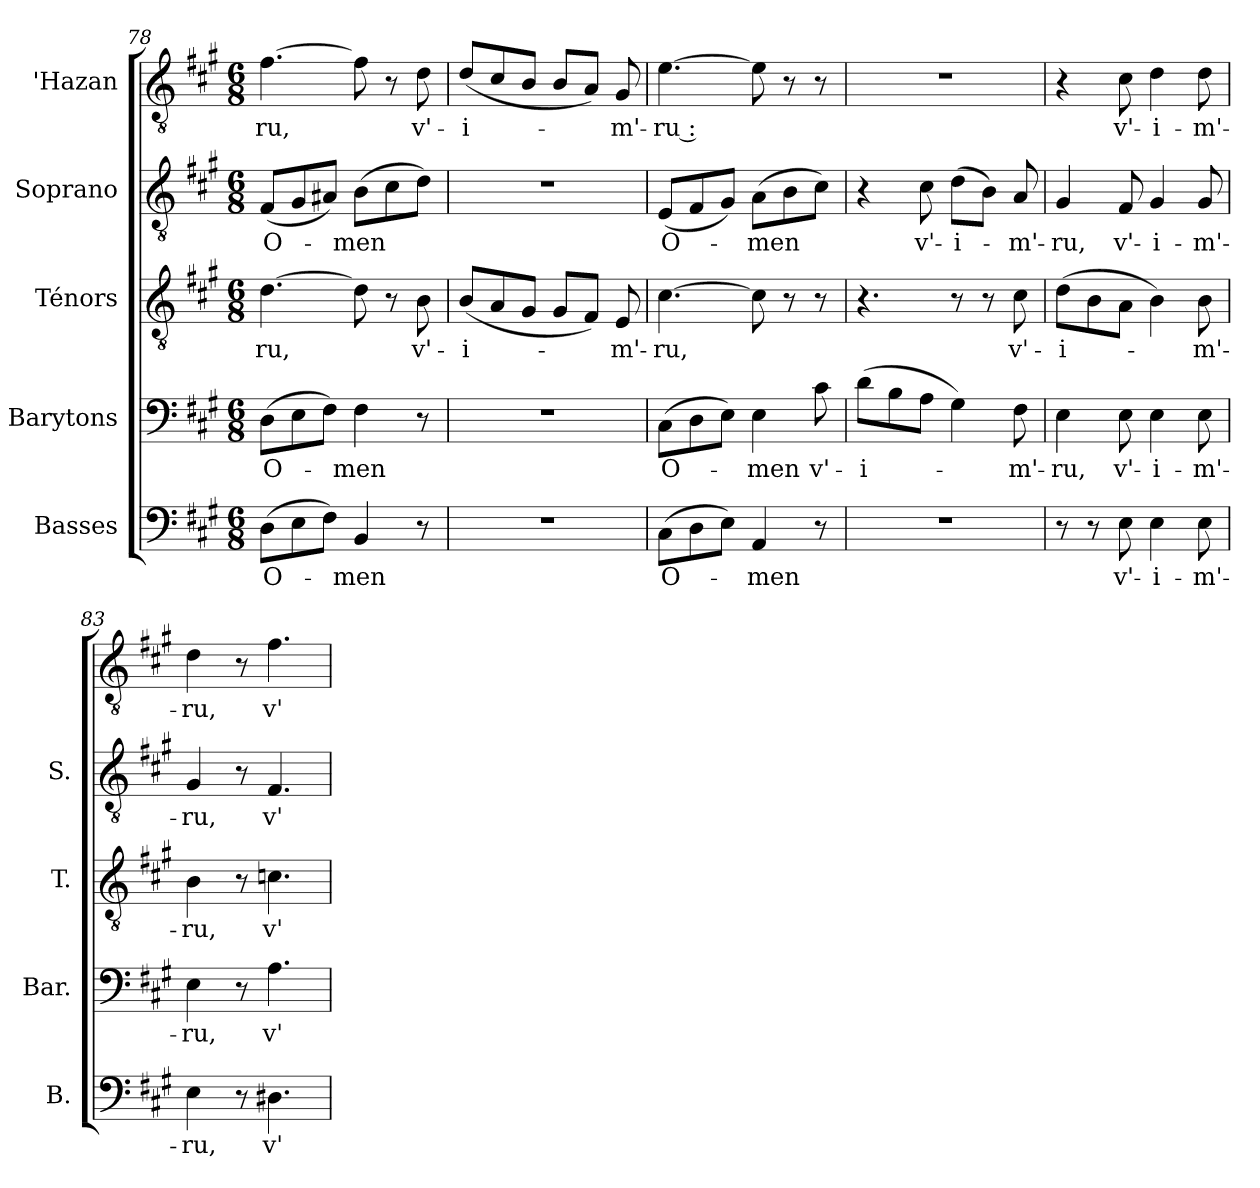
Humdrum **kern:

**kern	**text	**kern	**text	**kern	**text	**kern	**text	**kern	**text
*part5	*part5	*part4	*part4	*part3	*part3	*part2	*part2	*part1	*part1
*staff5	*staff5	*staff4	*staff4	*staff3	*staff3	*staff2	*staff2	*staff1	*staff1
*I"Basses	*	*I"Barytons	*	*I"Ténors	*	*I"Soprano	*	*I"'Hazan	*
*I'B.	*	*I'Bar.	*	*I'T.	*	*I'S.	*	*I''H.	*
*clefF4	*	*clefF4	*	*clefGv2	*	*clefGv2	*	*clefGv2	*
*	*	*	*	*ITrd7c12	*	*ITrd7c12	*	*ITrd7c12	*
*k[f#c#g#]	*	*k[f#c#g#]	*	*k[f#c#g#]	*	*k[f#c#g#]	*	*k[f#c#g#]	*
*A:	*	*A:	*	*A:	*	*A:	*	*A:	*
*M6/8	*	*M6/8	*	*M6/8	*	*M6/8	*	*M6/8	*
=78	=78	=78	=78	=78	=78	=78	=78	=78	=78
!	!LO:LY:b:color=#000000	!	!	!	!	!	!	!	!
!	!	!	!LO:LY:b:color=#000000	!	!	!	!	!	!
!	!	!	!	!	!LO:LY:b:color=#000000	!	!	!	!
!	!	!	!	!	!	!	!LO:LY:b:color=#000000	!	!
!	!	!	!	!	!	!	!	!	!LO:LY:b:color=#000000
(8Di\L	O-	(8Di\L	O-	[>4.Di\	-ru,	(8FF#i/L	O-	[>4.F#i\	-ru,
8Ei\	.	8Ei\	.	.	.	8GG#i/	.	.	.
8F#i\J)	.	8F#i\J)	.	.	.	8AA#Xi/J)	.	.	.
!	!LO:LY:b:color=#000000	!	!	!	!	!	!	!	!
!	!	!	!LO:LY:b:color=#000000	!	!	!	!	!	!
!	!	!	!	!	!	!	!LO:LY:b:color=#000000	!	!
4BBi/	-men	4F#i\	-men	8Di\]	.	(8BBi\L	-men	8F#i\]	.
.	.	.	.	8r	.	8C#i\	.	8r	.
!	!	!	!	!	!LO:LY:b:color=#000000	!	!	!	!
!	!	!	!	!	!	!	!	!	!LO:LY:b:color=#000000
8r	.	8r	.	8BBi\	v'-	8Di\J)	.	8Di\	v'-
=79	=79	=79	=79	=79	=79	=79	=79	=79	=79
!LO:N:vis=1	!	!LO:N:vis=1	!	!	!	!	!	!	!
!	!	!	!	!	!LO:LY:b:color=#000000	!LO:N:vis=1	!	!	!
!	!	!	!	!	!	!	!	!	!LO:LY:b:color=#000000
2.r	.	2.r	.	(8BBi/L	-i-	2.r	.	(8Di/L	-i-
.	.	.	.	8AAi/	.	.	.	8C#i/	.
.	.	.	.	8GG#i/J	.	.	.	8BBi/J	.
.	.	.	.	8GG#i/L	.	.	.	8BBi/L	.
.	.	.	.	8FF#i/J)	.	.	.	8AAi/J)	.
!	!	!	!	!	!LO:LY:b:color=#000000	!	!	!	!
!	!	!	!	!	!	!	!	!	!LO:LY:b:color=#000000
.	.	.	.	8EEi/	-m'-	.	.	8GG#i/	-m'-
!!LO:LB:g=z
=80	=80	=80	=80	=80	=80	=80	=80	=80	=80
!	!LO:LY:b:color=#000000	!	!	!	!	!	!	!	!
!	!	!	!LO:LY:b:color=#000000	!	!	!	!	!	!
!	!	!	!	!	!LO:LY:b:color=#000000	!	!	!	!
!	!	!	!	!	!	!	!LO:LY:b:color=#000000	!	!
!	!	!	!	!	!	!	!	!	!LO:LY:b:color=#000000
(8C#i\L	O-	(8C#i\L	O-	[>4.C#i\	-ru,	(8EEi/L	O-	[>4.Ei\	-ru :
8Di\	.	8Di\	.	.	.	8FF#i/	.	.	.
8Ei\J)	.	8Ei\J)	.	.	.	8GG#i/J)	.	.	.
!	!LO:LY:b:color=#000000	!	!	!	!	!	!	!	!
!	!	!	!LO:LY:b:color=#000000	!	!	!	!	!	!
!	!	!	!	!	!	!	!LO:LY:b:color=#000000	!	!
4AAi/	-men	4Ei\	-men	8C#i\]	.	(8AAi\L	-men	8Ei\]	.
.	.	.	.	8r	.	8BBi\	.	8r	.
!	!	!	!LO:LY:b:color=#000000	!	!	!	!	!	!
8r	.	8c#i\	v'-	8r	.	8C#i\J)	.	8r	.
=81	=81	=81	=81	=81	=81	=81	=81	=81	=81
!LO:N:vis=1	!	!	!	!	!	!	!	!	!
!	!	!	!LO:LY:b:color=#000000	!	!	!	!	!LO:N:vis=1	!
2.r	.	(8di\L	-i-	4.r	.	4r	.	2.r	.
.	.	8Bi\	.	.	.	.	.	.	.
!	!	!	!	!	!	!	!LO:LY:b:color=#000000	!	!
.	.	8Ai\J	.	.	.	8C#i\	v'-	.	.
!	!	!	!	!	!	!	!LO:LY:b:color=#000000	!	!
.	.	4G#i\)	.	8r	.	(8Di\L	-i-	.	.
.	.	.	.	8r	.	8BBi\J)	.	.	.
!	!	!	!LO:LY:b:color=#000000	!	!	!	!	!	!
!	!	!	!	!	!LO:LY:b:color=#000000	!	!	!	!
!	!	!	!	!	!	!	!LO:LY:b:color=#000000	!	!
.	.	8F#i\	-m'-	8C#i\	v'-	8AAi/	-m'-	.	.
=82	=82	=82	=82	=82	=82	=82	=82	=82	=82
!	!	!	!LO:LY:b:color=#000000	!	!	!	!	!	!
!	!	!	!	!	!LO:LY:b:color=#000000	!	!	!	!
!	!	!	!	!	!	!	!LO:LY:b:color=#000000	!	!
8r	.	4Ei\	-ru,	(8Di\L	-i-	4GG#i/	-ru,	4r	.
8r	.	.	.	8BBi\	.	.	.	.	.
!	!LO:LY:b:color=#000000	!	!	!	!	!	!	!	!
!	!	!	!LO:LY:b:color=#000000	!	!	!	!	!	!
!	!	!	!	!	!	!	!LO:LY:b:color=#000000	!	!
!	!	!	!	!	!	!	!	!	!LO:LY:b:color=#000000
8Ei\	v'-	8Ei\	v'-	8AAi\J	.	8FF#i/	v'-	8C#i\	v'-
!	!LO:LY:b:color=#000000	!	!	!	!	!	!	!	!
!	!	!	!LO:LY:b:color=#000000	!	!	!	!	!	!
!	!	!	!	!	!	!	!LO:LY:b:color=#000000	!	!
!	!	!	!	!	!	!	!	!	!LO:LY:b:color=#000000
4Ei\	-i-	4Ei\	-i-	4BBi\)	.	4GG#i/	-i-	4Di\	-i-
!	!LO:LY:b:color=#000000	!	!	!	!	!	!	!	!
!	!	!	!LO:LY:b:color=#000000	!	!	!	!	!	!
!	!	!	!	!	!LO:LY:b:color=#000000	!	!	!	!
!	!	!	!	!	!	!	!LO:LY:b:color=#000000	!	!
!	!	!	!	!	!	!	!	!	!LO:LY:b:color=#000000
8Ei\	-m'-	8Ei\	-m'-	8BBi\	-m'-	8GG#i/	-m'-	8Di\	-m'-
=83	=83	=83	=83	=83	=83	=83	=83	=83	=83
!	!LO:LY:b:color=#000000	!	!	!	!	!	!	!	!
!	!	!	!LO:LY:b:color=#000000	!	!	!	!	!	!
!	!	!	!	!	!LO:LY:b:color=#000000	!	!	!	!
!	!	!	!	!	!	!	!LO:LY:b:color=#000000	!	!
!	!	!	!	!	!	!	!	!	!LO:LY:b:color=#000000
4Ei\	-ru,	4Ei\	-ru,	4BBi\	-ru,	4GG#i/	-ru,	4Di\	-ru,
8r	.	8r	.	8r	.	8r	.	8r	.
!	!LO:LY:b:color=#000000	!	!	!	!	!	!	!	!
!	!	!	!LO:LY:b:color=#000000	!	!	!	!	!	!
!	!	!	!	!	!LO:LY:b:color=#000000	!	!	!	!
!	!	!	!	!	!	!	!LO:LY:b:color=#000000	!	!
!	!	!	!	!	!	!	!	!	!LO:LY:b:color=#000000
4.D#Xi\	v'-	4.Ai\	v'-	4.Cni\	v'-	4.FF#i/	v'-	4.F#i\	v'-
=	=	=	=	=	=	=	=	=	=
*-	*-	*-	*-	*-	*-	*-	*-	*-	*-
